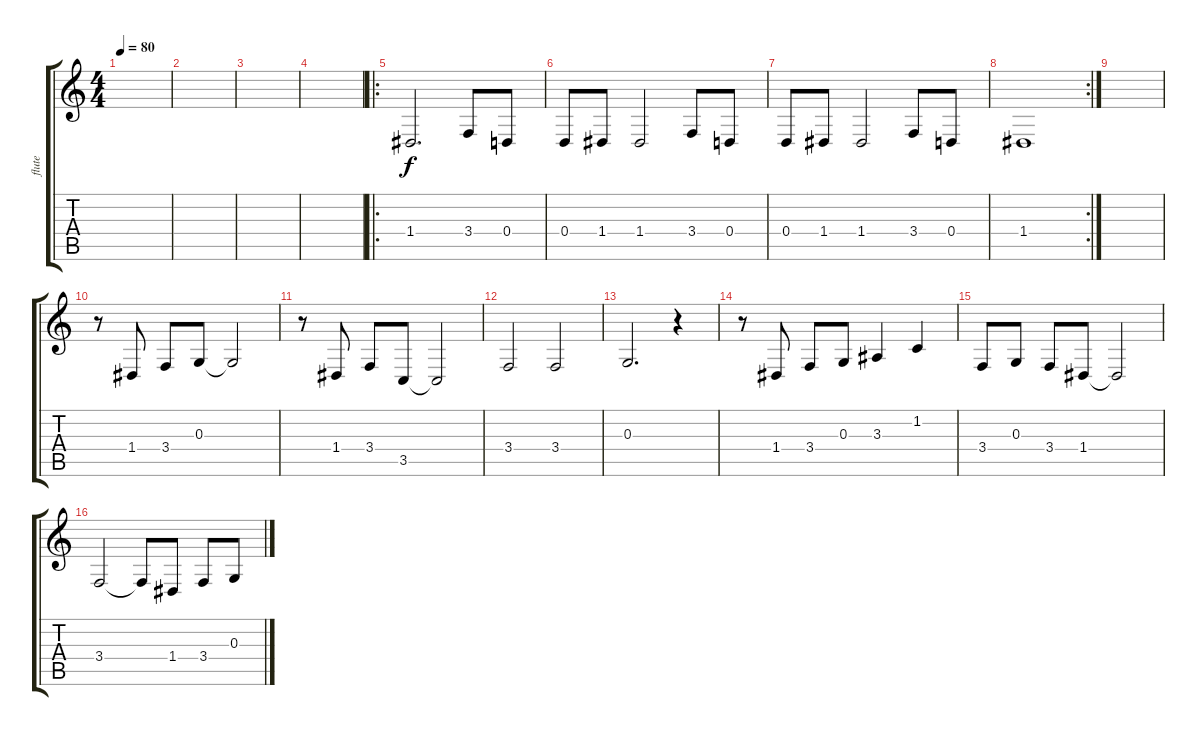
\track ("flute" "flute") {instrument flute}
\staff {score tabs}
\tuning (E4 B3 G3 D3 A2 E2) {hide}
\ts (4 4)
\tempo 80
\clef g2
\ks c
|
|
|
|
\ro
1.4.2{d} 3.4.8 0.4.8 |
0.4.8 1.4.8 1.4.2 3.4.8 0.4.8 |
0.4.8 1.4.8 1.4.2 3.4.8 0.4.8 |
\rc 2
1.4.1 |
|
r.8 1.4.8 3.4.8 0.3.8 0.3{t}.2 |
r.8 1.4.8 3.4.8 3.5.8 3.5{t}.2 |
3.4.2 3.4.2 |
0.3.2{d} r.4 |
r.8 1.4.8 3.4.8 0.3.8 3.3.4 1.2.4 |
3.4.8 0.3.8 3.4.8 1.4.8 1.4{t}.2 |
3.4.2 3.4{t}.8 1.4.8 3.4.8 0.3.8
